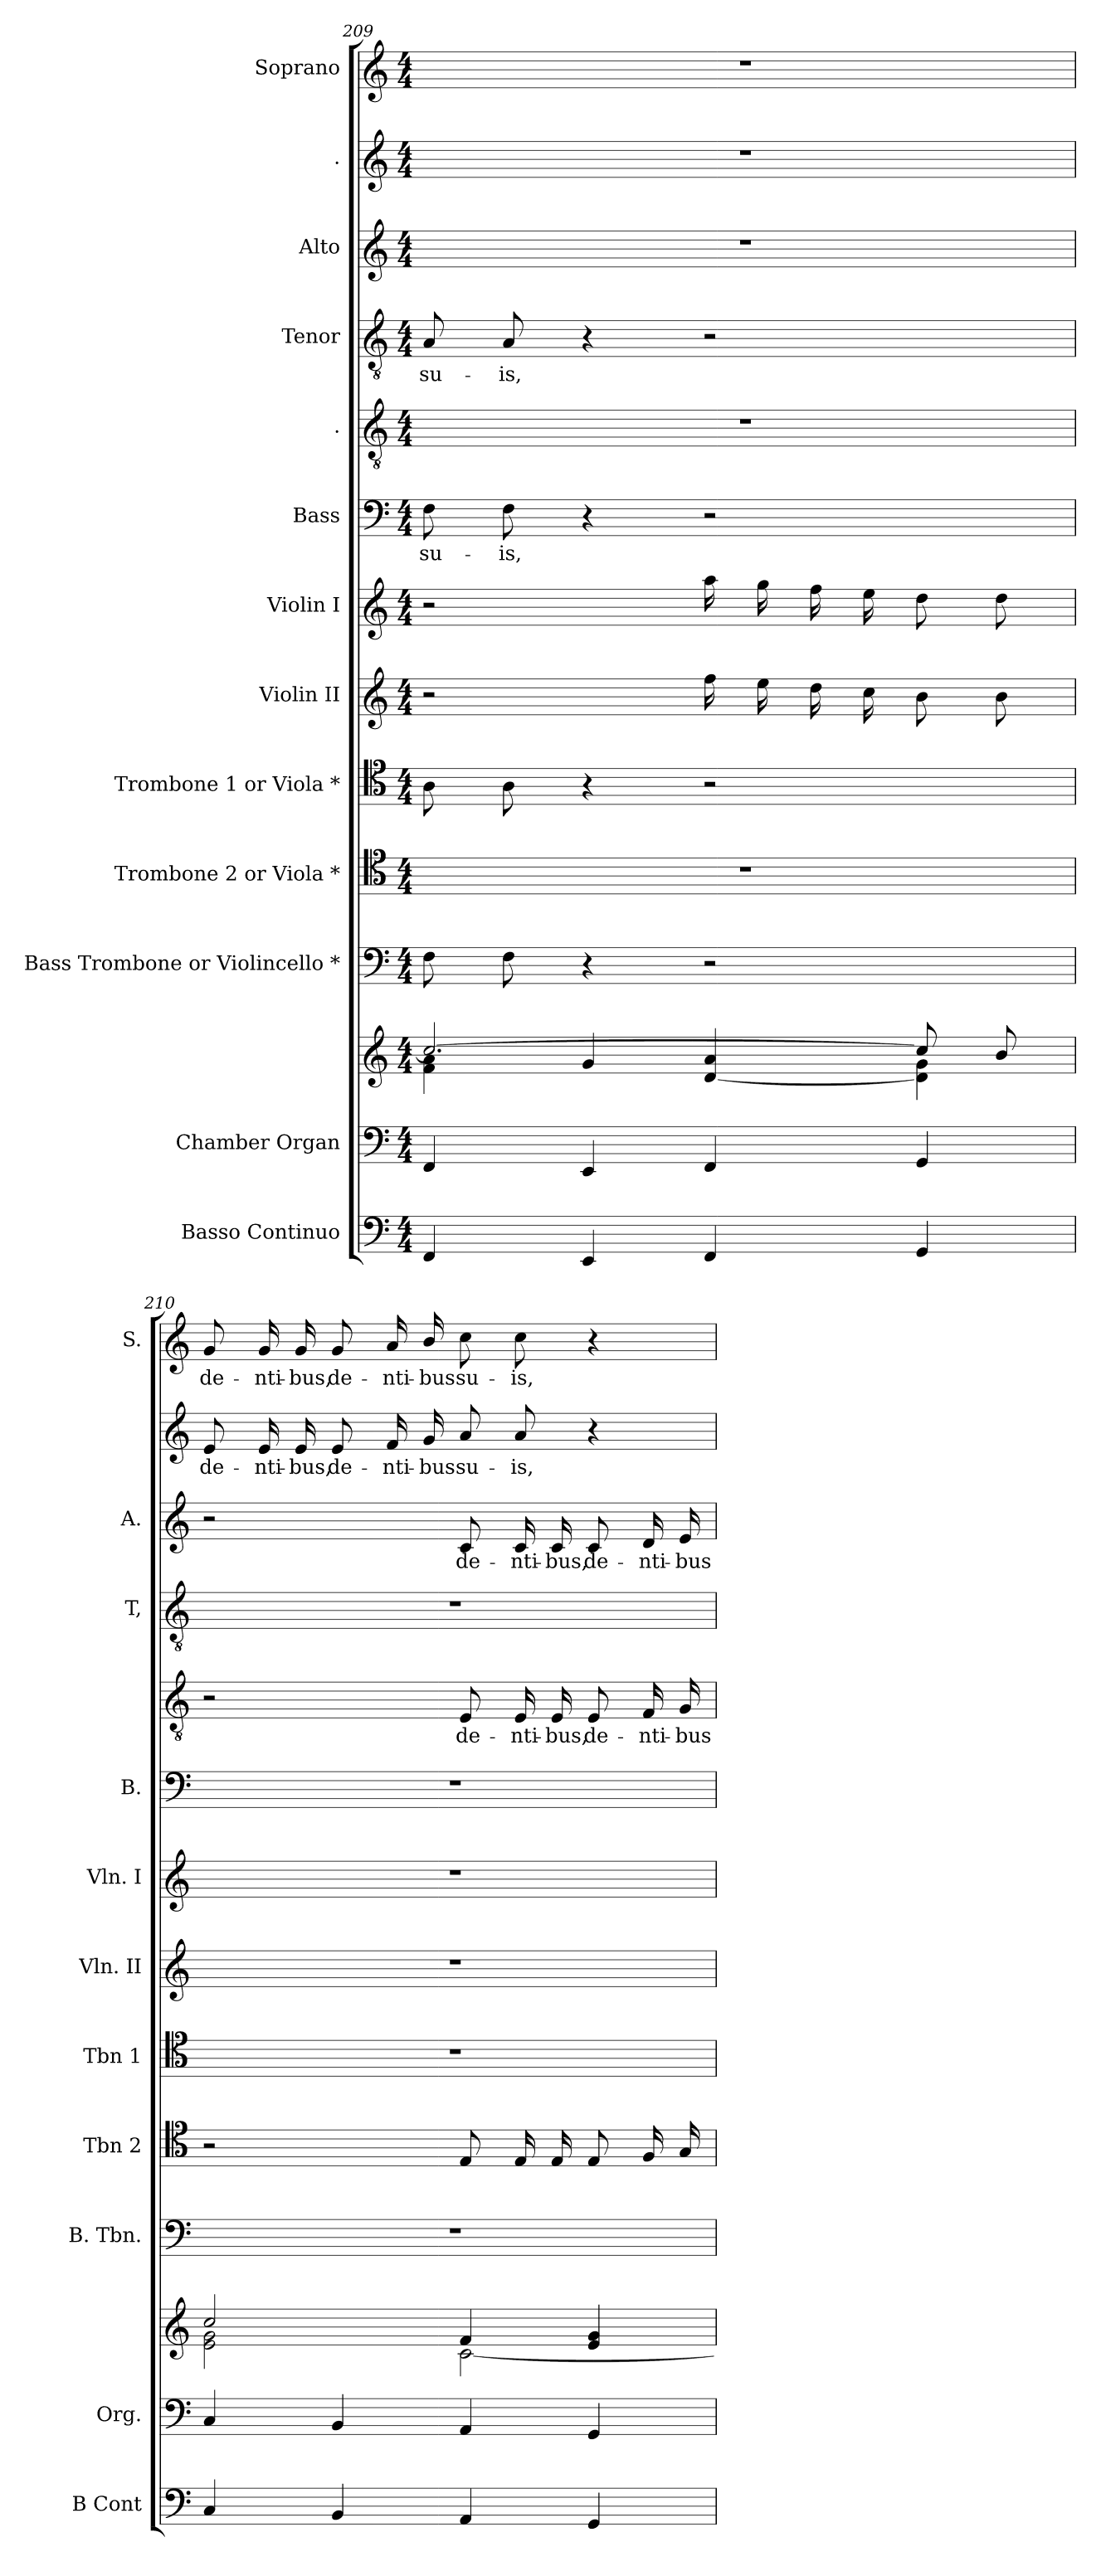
**kern	**kern	**kern	**kern	**kern	**kern	**kern	**kern	**kern	**text	**kern	**text	**kern	**text	**kern	**text	**kern	**text	**kern	**text
*part13	*part12	*part12	*part11	*part10	*part9	*part8	*part7	*part6	*part6	*part5	*part5	*part4	*part4	*part3	*part3	*part2	*part2	*part1	*part1
*staff14	*staff13	*staff12	*staff11	*staff10	*staff9	*staff8	*staff7	*staff6	*staff6	*staff5	*staff5	*staff4	*staff4	*staff3	*staff3	*staff2	*staff2	*staff1	*staff1
*I"Basso  Continuo	*I"Chamber  Organ	*	*I"Bass Trombone or Violincello *	*I"Trombone 2 or Viola *	*I"Trombone 1 or Viola *	*I"Violin II	*I"Violin I	*I"Bass	*	*I".	*	*I"Tenor	*	*I"Alto	*	*I".	*	*I"Soprano	*
*I'B Cont	*I'Org.	*	*I'B. Tbn.	*I'Tbn 2	*I'Tbn 1	*I'Vln. II	*I'Vln. I	*I'B.	*	*	*	*I'T,	*	*I'A.	*	*	*	*I'S.	*
!!LO:PB:g=z
*clefF4	*clefF4	*clefG2	*clefF4	*clefC4	*clefC4	*clefG2	*clefG2	*clefF4	*	*clefGv2	*	*clefGv2	*	*clefG2	*	*clefG2	*	*clefG2	*
*ITrd7c12	*	*	*	*	*	*	*	*	*	*ITrd7c12	*	*ITrd7c12	*	*	*	*	*	*	*
*k[]	*k[]	*k[]	*k[]	*k[]	*k[]	*k[]	*k[]	*k[]	*	*k[]	*	*k[]	*	*k[]	*	*k[]	*	*k[]	*
*C:	*C:	*C:	*C:	*C:	*C:	*C:	*C:	*C:	*	*C:	*	*C:	*	*C:	*	*C:	*	*C:	*
*M4/4	*M4/4	*M4/4	*M4/4	*M4/4	*M4/4	*M4/4	*M4/4	*M4/4	*	*M4/4	*	*M4/4	*	*M4/4	*	*M4/4	*	*M4/4	*
=209	=209	=209	=209	=209	=209	=209	=209	=209	=209	=209	=209	=209	=209	=209	=209	=209	=209	=209	=209
*	*	*^	*	*	*	*	*	*	*	*	*	*	*	*	*	*	*	*	*
!	!	!	!	!	!	!	!	!	!	!LO:LY:b:color=#000000	!	!	!	!	!	!	!	!	!	!
!	!	!	!	!	!	!	!	!	!	!	!	!	!	!LO:LY:b:color=#000000	!	!	!	!	!	!
4FFFi/	4FFi/	2.cci/_	4fi\ 4ai	8Fi\	1r	8Ai\	2r	2r	8Fi\	su-	1r	.	8AAi/	su-	1r	.	1r	.	1r	.
!	!	!	!	!	!	!	!	!	!	!LO:LY:b:color=#000000	!	!	!	!	!	!	!	!	!	!
!	!	!	!	!	!	!	!	!	!	!	!	!	!	!LO:LY:b:color=#000000	!	!	!	!	!	!
.	.	.	.	8Fi\	.	8Ai\	.	.	8Fi\	-is,	.	.	8AAi/	-is,	.	.	.	.	.	.
4EEEi/	4EEi/	.	4gi/	4r	.	4r	.	.	4r	.	.	.	4r	.	.	.	.	.	.	.
4FFFi/	4FFi/	.	[4di/ 4ai	2r	.	2r	16ffi\	16aai\	2r	.	.	.	2r	.	.	.	.	.	.	.
.	.	.	.	.	.	.	16eei\	16ggi\	.	.	.	.	.	.	.	.	.	.	.	.
.	.	.	.	.	.	.	16ddi\	16ffi\	.	.	.	.	.	.	.	.	.	.	.	.
.	.	.	.	.	.	.	16cci\	16eei\	.	.	.	.	.	.	.	.	.	.	.	.
4GGGi/	4GGi/	8cci/]	4di\] 4gi	.	.	.	8bi\	8ddi\	.	.	.	.	.	.	.	.	.	.	.	.
.	.	8bi/	.	.	.	.	8bi\	8ddi\	.	.	.	.	.	.	.	.	.	.	.	.
=210	=210	=210	=210	=210	=210	=210	=210	=210	=210	=210	=210	=210	=210	=210	=210	=210	=210	=210	=210	=210
!	!	!	!	!	!	!	!	!	!	!	!	!	!	!	!	!	!	!LO:LY:b:color=#000000	!	!
!	!	!	!	!	!	!	!	!	!	!	!	!	!	!	!	!	!	!	!	!LO:LY:b:color=#000000
4CCi/	4Ci/	2cci/	2ei\ 2gi	1r	2r	1r	1r	1r	1r	.	2r	.	1r	.	2r	.	8ei/	de-	8gi/	de-
!	!	!	!	!	!	!	!	!	!	!	!	!	!	!	!	!	!	!LO:LY:b:color=#000000	!	!
!	!	!	!	!	!	!	!	!	!	!	!	!	!	!	!	!	!	!	!	!LO:LY:b:color=#000000
.	.	.	.	.	.	.	.	.	.	.	.	.	.	.	.	.	16ei/	-nti-	16gi/	-nti-
!	!	!	!	!	!	!	!	!	!	!	!	!	!	!	!	!	!	!LO:LY:b:color=#000000	!	!
!	!	!	!	!	!	!	!	!	!	!	!	!	!	!	!	!	!	!	!	!LO:LY:b:color=#000000
.	.	.	.	.	.	.	.	.	.	.	.	.	.	.	.	.	16ei/	-bus,	16gi/	-bus,
!	!	!	!	!	!	!	!	!	!	!	!	!	!	!	!	!	!	!LO:LY:b:color=#000000	!	!
!	!	!	!	!	!	!	!	!	!	!	!	!	!	!	!	!	!	!	!	!LO:LY:b:color=#000000
4BBBi/	4BBi/	.	.	.	.	.	.	.	.	.	.	.	.	.	.	.	8ei/	de-	8gi/	de-
!	!	!	!	!	!	!	!	!	!	!	!	!	!	!	!	!	!	!LO:LY:b:color=#000000	!	!
!	!	!	!	!	!	!	!	!	!	!	!	!	!	!	!	!	!	!	!	!LO:LY:b:color=#000000
.	.	.	.	.	.	.	.	.	.	.	.	.	.	.	.	.	16fi/	-nti-	16ai/	-nti-
!	!	!	!	!	!	!	!	!	!	!	!	!	!	!	!	!	!	!LO:LY:b:color=#000000	!	!
!	!	!	!	!	!	!	!	!	!	!	!	!	!	!	!	!	!	!	!	!LO:LY:b:color=#000000
.	.	.	.	.	.	.	.	.	.	.	.	.	.	.	.	.	16gi/	-bus	16bi/	-bus
!	!	!	!	!	!	!	!	!	!	!	!	!LO:LY:b:color=#000000	!	!	!	!	!	!	!	!
!	!	!	!	!	!	!	!	!	!	!	!	!	!	!	!	!LO:LY:b:color=#000000	!	!	!	!
!	!	!	!	!	!	!	!	!	!	!	!	!	!	!	!	!	!	!LO:LY:b:color=#000000	!	!
!	!	!	!	!	!	!	!	!	!	!	!	!	!	!	!	!	!	!	!	!LO:LY:b:color=#000000
4AAAi/	4AAi/	4fi/	[2ci\	.	8Ei/	.	.	.	.	.	8EEi/	de-	.	.	8ci/	de-	8ai/	su-	8cci\	su-
!	!	!	!	!	!	!	!	!	!	!	!	!LO:LY:b:color=#000000	!	!	!	!	!	!	!	!
!	!	!	!	!	!	!	!	!	!	!	!	!	!	!	!	!LO:LY:b:color=#000000	!	!	!	!
!	!	!	!	!	!	!	!	!	!	!	!	!	!	!	!	!	!	!LO:LY:b:color=#000000	!	!
!	!	!	!	!	!	!	!	!	!	!	!	!	!	!	!	!	!	!	!	!LO:LY:b:color=#000000
.	.	.	.	.	16Ei/	.	.	.	.	.	16EEi/	-nti-	.	.	16ci/	-nti-	8ai/	-is,	8cci\	-is,
!	!	!	!	!	!	!	!	!	!	!	!	!LO:LY:b:color=#000000	!	!	!	!	!	!	!	!
!	!	!	!	!	!	!	!	!	!	!	!	!	!	!	!	!LO:LY:b:color=#000000	!	!	!	!
.	.	.	.	.	16Ei/	.	.	.	.	.	16EEi/	-bus,	.	.	16ci/	-bus,	.	.	.	.
!	!	!	!	!	!	!	!	!	!	!	!	!LO:LY:b:color=#000000	!	!	!	!	!	!	!	!
!	!	!	!	!	!	!	!	!	!	!	!	!	!	!	!	!LO:LY:b:color=#000000	!	!	!	!
4GGGi/	4GGi/	4ei/ 4gi	.	.	8Ei/	.	.	.	.	.	8EEi/	de-	.	.	8ci/	de-	4r	.	4r	.
!	!	!	!	!	!	!	!	!	!	!	!	!LO:LY:b:color=#000000	!	!	!	!	!	!	!	!
!	!	!	!	!	!	!	!	!	!	!	!	!	!	!	!	!LO:LY:b:color=#000000	!	!	!	!
.	.	.	.	.	16Fi/	.	.	.	.	.	16FFi/	-nti-	.	.	16di/	-nti-	.	.	.	.
!	!	!	!	!	!	!	!	!	!	!	!	!LO:LY:b:color=#000000	!	!	!	!	!	!	!	!
!	!	!	!	!	!	!	!	!	!	!	!	!	!	!	!	!LO:LY:b:color=#000000	!	!	!	!
.	.	.	.	.	16Gi/	.	.	.	.	.	16GGi/	-bus	.	.	16ei/	-bus	.	.	.	.
*	*	*v	*v	*	*	*	*	*	*	*	*	*	*	*	*	*	*	*	*	*
=	=	=	=	=	=	=	=	=	=	=	=	=	=	=	=	=	=	=	=
*-	*-	*-	*-	*-	*-	*-	*-	*-	*-	*-	*-	*-	*-	*-	*-	*-	*-	*-	*-
